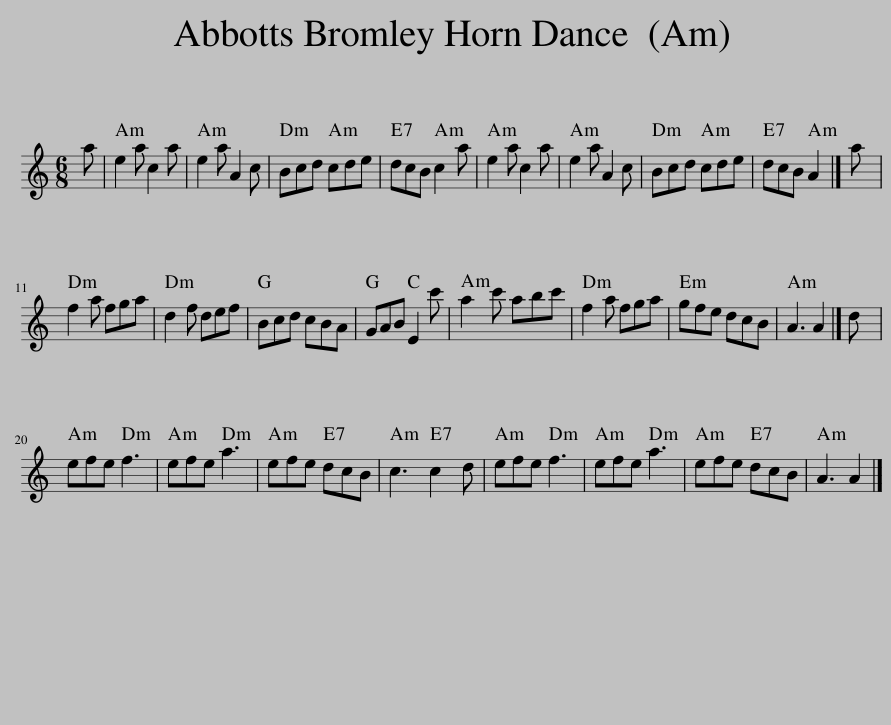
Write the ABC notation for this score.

X:1
L:1/8
M:6/8
I:linebreak $
K:C
V:1 treble
V:1
 a | e2 a c2 a | e2 a A2 c | Bcd cde | dcB c2 a | %5
 e2 a c2 a | e2 a A2 c | Bcd cde | dcB A2 |] a |$ %10
 f2 a fga | d2 f def | Bcd cBA | GAB E2 c' | a2 c' abc' | %15
 f2 a fga | gfe dcB | A3 A2 |] d |$ efe f3 | %20
 efe a3 | efe dcB | c3 c2 d | efe f3 | efe a3 | %25
 efe dcB | A3 A2 |] %27
